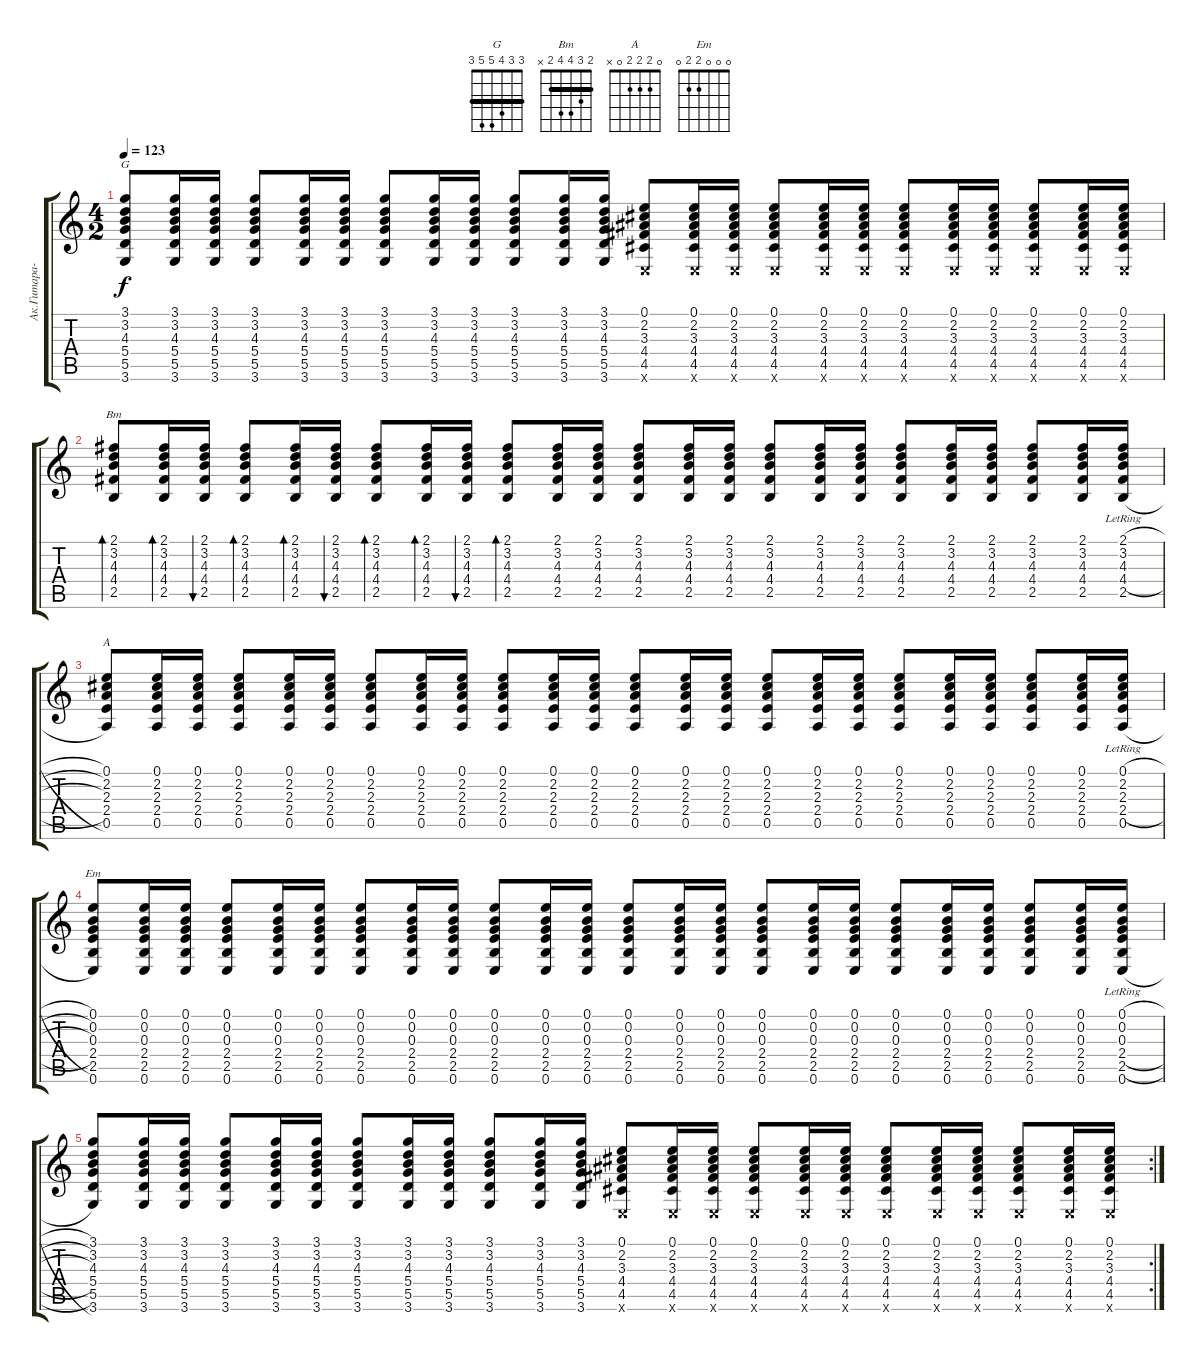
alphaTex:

\track ("Ак.Гитара-ритм" "Ак.Гитара-") {solo instrument acousticguitarsteel}
\staff {score tabs}
\tuning (E4 B3 G3 D3 A2 E2) {hide}
\chord ("G" 3 3 4 5 5 3) {barre 3}
\chord ("Bm" 2 3 4 4 2 x) {barre 2}
\chord ("A" 0 2 2 2 0 x)
\chord ("Em" 0 0 0 2 2 0)
\ts (4 2)
\tempo 123
\clef g2
\ks c
(3.1 3.2 4.3 5.4 5.5 3.6).8{ch "G" dy f} (3.1 3.2 4.3 5.4 5.5 3.6).16 (3.1 3.2 4.3 5.4 5.5 3.6).16 (3.1 3.2 4.3 5.4 5.5 3.6).8 (3.1 3.2 4.3 5.4 5.5 3.6).16 (3.1 3.2 4.3 5.4 5.5 3.6).16 (3.1 3.2 4.3 5.4 5.5 3.6).8 (3.1 3.2 4.3 5.4 5.5 3.6).16 (3.1 3.2 4.3 5.4 5.5 3.6).16 (3.1 3.2 4.3 5.4 5.5 3.6).8 (3.1 3.2 4.3 5.4 5.5 3.6).16 (3.1 3.2 4.3 5.4 5.5 3.6).16 (0.1 2.2 3.3 4.4 4.5 0.6{x}).8 (0.1 2.2 3.3 4.4 4.5 0.6{x}).16 (0.1 2.2 3.3 4.4 4.5 0.6{x}).16 (0.1 2.2 3.3 4.4 4.5 0.6{x}).8 (0.1 2.2 3.3 4.4 4.5 0.6{x}).16 (0.1 2.2 3.3 4.4 4.5 0.6{x}).16 (0.1 2.2 3.3 4.4 4.5 0.6{x}).8 (0.1 2.2 3.3 4.4 4.5 0.6{x}).16 (0.1 2.2 3.3 4.4 4.5 0.6{x}).16 (0.1 2.2 3.3 4.4 4.5 0.6{x}).8 (0.1 2.2 3.3 4.4 4.5 0.6{x}).16 (0.1 2.2 3.3 4.4 4.5 0.6{x}).16 |
(2.1 3.2 4.3 4.4 2.5).8{bd 60 ch "Bm"} (2.1 3.2 4.3 4.4 2.5).16{bd 60} (2.1 3.2 4.3 4.4 2.5).16{bu 60} (2.1 3.2 4.3 4.4 2.5).8{bd 60} (2.1 3.2 4.3 4.4 2.5).16{bd 60} (2.1 3.2 4.3 4.4 2.5).16{bu 60} (2.1 3.2 4.3 4.4 2.5).8{bd 60} (2.1 3.2 4.3 4.4 2.5).16{bd 60} (2.1 3.2 4.3 4.4 2.5).16{bu 60} (2.1 3.2 4.3 4.4 2.5).8{bd 60} (2.1 3.2 4.3 4.4 2.5).16 (2.1 3.2 4.3 4.4 2.5).16 (2.1 3.2 4.3 4.4 2.5).8 (2.1 3.2 4.3 4.4 2.5).16 (2.1 3.2 4.3 4.4 2.5).16 (2.1 3.2 4.3 4.4 2.5).8 (2.1 3.2 4.3 4.4 2.5).16 (2.1 3.2 4.3 4.4 2.5).16 (2.1 3.2 4.3 4.4 2.5).8 (2.1 3.2 4.3 4.4 2.5).16 (2.1 3.2 4.3 4.4 2.5).16 (2.1 3.2 4.3 4.4 2.5).8 (2.1 3.2 4.3 4.4 2.5).16 (2.1{h lr} 3.2{h lr} 4.3{h lr} 4.4{h lr} 2.5{h lr}).16 |
(0.1 2.2 2.3 2.4 0.5).8{ch "A"} (0.1 2.2 2.3 2.4 0.5).16 (0.1 2.2 2.3 2.4 0.5).16 (0.1 2.2 2.3 2.4 0.5).8 (0.1 2.2 2.3 2.4 0.5).16 (0.1 2.2 2.3 2.4 0.5).16 (0.1 2.2 2.3 2.4 0.5).8 (0.1 2.2 2.3 2.4 0.5).16 (0.1 2.2 2.3 2.4 0.5).16 (0.1 2.2 2.3 2.4 0.5).8 (0.1 2.2 2.3 2.4 0.5).16 (0.1 2.2 2.3 2.4 0.5).16 (0.1 2.2 2.3 2.4 0.5).8 (0.1 2.2 2.3 2.4 0.5).16 (0.1 2.2 2.3 2.4 0.5).16 (0.1 2.2 2.3 2.4 0.5).8 (0.1 2.2 2.3 2.4 0.5).16 (0.1 2.2 2.3 2.4 0.5).16 (0.1 2.2 2.3 2.4 0.5).8 (0.1 2.2 2.3 2.4 0.5).16 (0.1 2.2 2.3 2.4 0.5).16 (0.1 2.2 2.3 2.4 0.5).8 (0.1 2.2 2.3 2.4 0.5).16 (0.1{h lr} 2.2{h lr} 2.3{h lr} 2.4{h lr} 0.5{h lr}).16 |
(0.1 0.2 0.3 2.4 2.5 0.6).8{ch "Em"} (0.1 0.2 0.3 2.4 2.5 0.6).16 (0.1 0.2 0.3 2.4 2.5 0.6).16 (0.1 0.2 0.3 2.4 2.5 0.6).8 (0.1 0.2 0.3 2.4 2.5 0.6).16 (0.1 0.2 0.3 2.4 2.5 0.6).16 (0.1 0.2 0.3 2.4 2.5 0.6).8 (0.1 0.2 0.3 2.4 2.5 0.6).16 (0.1 0.2 0.3 2.4 2.5 0.6).16 (0.1 0.2 0.3 2.4 2.5 0.6).8 (0.1 0.2 0.3 2.4 2.5 0.6).16 (0.1 0.2 0.3 2.4 2.5 0.6).16 (0.1 0.2 0.3 2.4 2.5 0.6).8 (0.1 0.2 0.3 2.4 2.5 0.6).16 (0.1 0.2 0.3 2.4 2.5 0.6).16 (0.1 0.2 0.3 2.4 2.5 0.6).8 (0.1 0.2 0.3 2.4 2.5 0.6).16 (0.1 0.2 0.3 2.4 2.5 0.6).16 (0.1 0.2 0.3 2.4 2.5 0.6).8 (0.1 0.2 0.3 2.4 2.5 0.6).16 (0.1 0.2 0.3 2.4 2.5 0.6).16 (0.1 0.2 0.3 2.4 2.5 0.6).8 (0.1 0.2 0.3 2.4 2.5 0.6).16 (0.1{h lr} 0.2{h lr} 0.3{h lr} 2.4{h lr} 2.5{h lr} 0.6{h lr}).16 |
\rc 2
(3.1 3.2 4.3 5.4 5.5 3.6).8 (3.1 3.2 4.3 5.4 5.5 3.6).16 (3.1 3.2 4.3 5.4 5.5 3.6).16 (3.1 3.2 4.3 5.4 5.5 3.6).8 (3.1 3.2 4.3 5.4 5.5 3.6).16 (3.1 3.2 4.3 5.4 5.5 3.6).16 (3.1 3.2 4.3 5.4 5.5 3.6).8 (3.1 3.2 4.3 5.4 5.5 3.6).16 (3.1 3.2 4.3 5.4 5.5 3.6).16 (3.1 3.2 4.3 5.4 5.5 3.6).8 (3.1 3.2 4.3 5.4 5.5 3.6).16 (3.1 3.2 4.3 5.4 5.5 3.6).16 (0.1 2.2 3.3 4.4 4.5 0.6{x}).8 (0.1 2.2 3.3 4.4 4.5 0.6{x}).16 (0.1 2.2 3.3 4.4 4.5 0.6{x}).16 (0.1 2.2 3.3 4.4 4.5 0.6{x}).8 (0.1 2.2 3.3 4.4 4.5 0.6{x}).16 (0.1 2.2 3.3 4.4 4.5 0.6{x}).16 (0.1 2.2 3.3 4.4 4.5 0.6{x}).8 (0.1 2.2 3.3 4.4 4.5 0.6{x}).16 (0.1 2.2 3.3 4.4 4.5 0.6{x}).16 (0.1 2.2 3.3 4.4 4.5 0.6{x}).8 (0.1 2.2 3.3 4.4 4.5 0.6{x}).16 (0.1 2.2 3.3 4.4 4.5 0.6{x}).16
